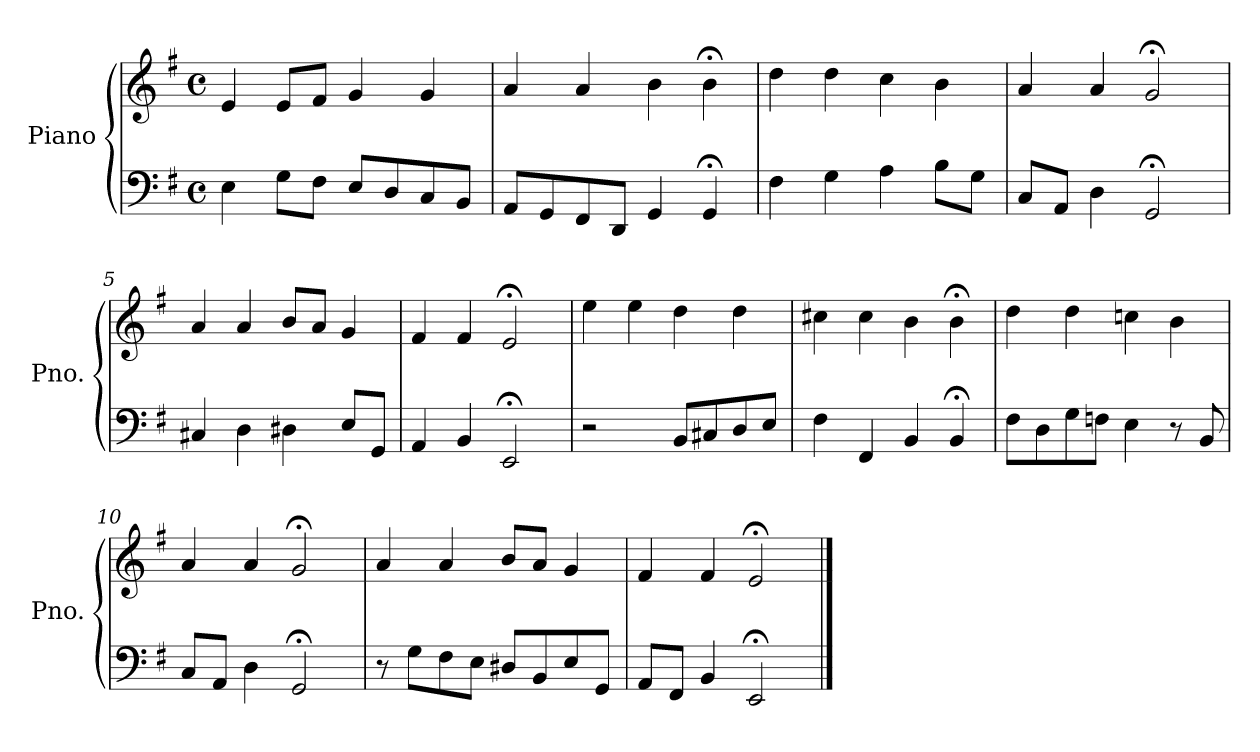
**kern	**kern
*part1	*part1
*staff2	*staff1
*I"Piano	*
*I'Pno.	*
*clefF4	*clefG2
*k[f#]	*k[f#]
*M4/4	*M4/4
*met(c)	*met(c)
=1	=1
4E\	4e/
8G\L	8e/L
8F#\J	8f#/J
8E/L	4g/
8D/	.
8C/	4g/
8BB/J	.
=2	=2
8AA/L	4a/
8GG/	.
8FF#/	4a/
8DD/J	.
4GG/	4b\
4GG;</	4b;<\
=3	=3
4F#\	4dd\
4G\	4dd\
4A\	4cc\
8B\L	4b\
8G\J	.
=4	=4
8C/L	4a/
8AA/J	.
4D\	4a/
2GG;</	2g;</
=5	=5
4C#X/	4a/
4D\	4a/
4D#X\	8b/L
.	8a/J
8E/L	4g/
8GG/J	.
=6	=6
4AA/	4f#/
4BB/	4f#/
2EE;</	2e;</
!!LO:LB:g=z
=7	=7
2r	4ee\
.	4ee\
8BB/L	4dd\
8C#X/	.
8D/	4dd\
8E/J	.
=8	=8
4F#\	4cc#X\
4FF#/	4cc#\
4BB/	4b\
4BB;</	4b;<\
=9	=9
8F#\L	4dd\
8D\	.
8G\	4dd\
8Fn\J	.
4E\	4ccn\
8r	4b\
8BB/	.
=10	=10
8C/L	4a/
8AA/J	.
4D\	4a/
2GG;</	2g;</
=11	=11
8r	4a/
8G\L	.
8F#\	4a/
8E\J	.
8D#X/L	8b/L
8BB/	8a/J
8E/	4g/
8GG/J	.
=12	=12
8AA/L	4f#/
8FF#/J	.
4BB/	4f#/
2EE;</	2e;</
==	==
*-	*-
